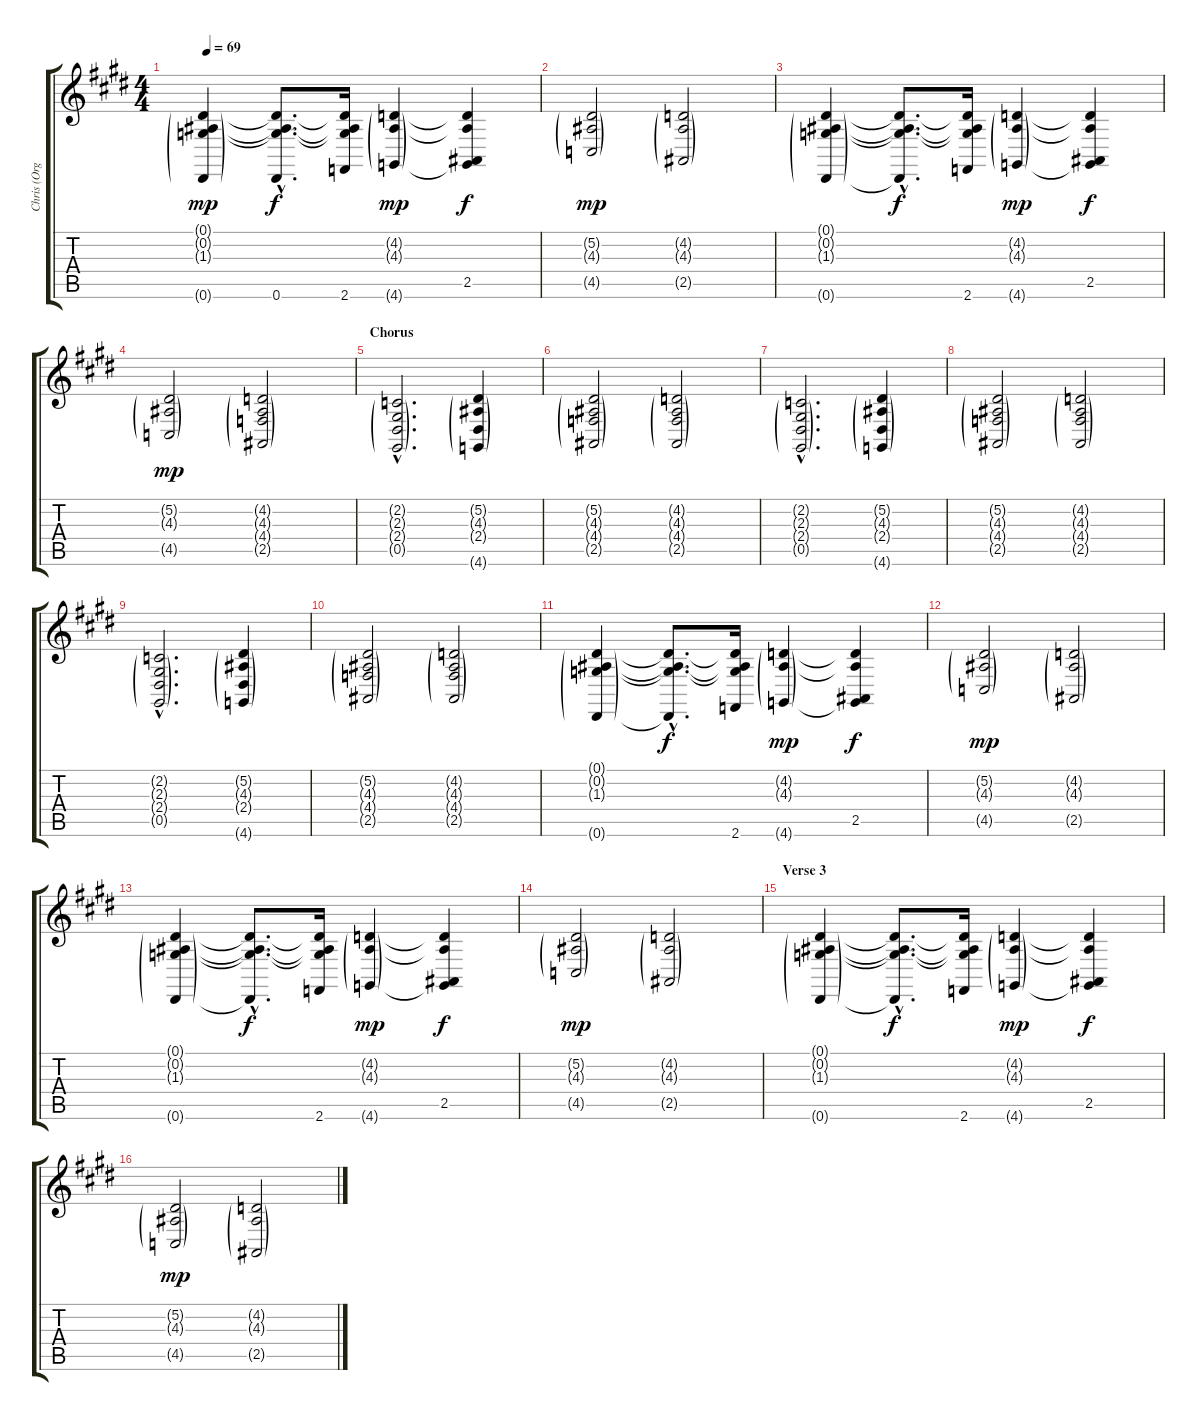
\track ("Chris (Organ 1)" "Chris (Org") {instrument drawbarorgan}
\staff {score tabs}
\tuning (Eb4 Bb3 Gb3 Db3 Ab2 Eb2) {hide}
\ts (4 4)
\tempo 69
\clef g2
\ks e
(0.1{g} 0.2{g} 1.3{g} 0.6{g}).4{dy mp} (0.1{hac t} 0.2{hac t} 1.3{hac t} 0.6{hac}).8{d dy f} (0.1{t} 0.2{t} 1.3{t} 2.6).16 (4.2{g} 4.3{g} 4.6{g}).4{dy mp} (4.2{t} 4.3{t} 2.5 4.6{t}).4{dy f} |
(5.2{g} 4.3{g} 4.5{g}).2{dy mp} (4.2{g} 4.3{g} 2.5{g}).2 |
(0.1{g} 0.2{g} 1.3{g} 0.6{g}).4 (0.1{hac t} 0.2{hac t} 1.3{hac t} 0.6{hac t}).8{d dy f} (0.1{t} 0.2{t} 1.3{t} 2.6).16 (4.2{g} 4.3{g} 4.6{g}).4{dy mp} (4.2{t} 4.3{t} 2.5 4.6{t}).4{dy f} |
(5.2{g} 4.3{g} 4.5{g}).2{dy mp} (4.2{g} 4.3{g} 4.4{g} 2.5{g}).2 |
\section ("" "Chorus")
(2.2{g hac} 2.3{g hac} 2.4{g hac} 0.5{g hac}).2{d} (5.2{g} 4.3{g} 2.4{g} 4.6{g}).4 |
(5.2{g} 4.3{g} 4.4{g} 2.5{g}).2 (4.2{g} 4.3{g} 4.4{g} 2.5{g}).2 |
(2.2{g hac} 2.3{g hac} 2.4{g hac} 0.5{g hac}).2{d} (5.2{g} 4.3{g} 2.4{g} 4.6{g}).4 |
(5.2{g} 4.3{g} 4.4{g} 2.5{g}).2 (4.2{g} 4.3{g} 4.4{g} 2.5{g}).2 |
(2.2{g hac} 2.3{g hac} 2.4{g hac} 0.5{g hac}).2{d} (5.2{g} 4.3{g} 2.4{g} 4.6{g}).4 |
(5.2{g} 4.3{g} 4.4{g} 2.5{g}).2 (4.2{g} 4.3{g} 4.4{g} 2.5{g}).2 |
(0.1{g} 0.2{g} 1.3{g} 0.6{g}).4 (0.1{hac t} 0.2{hac t} 1.3{hac t} 0.6{hac t}).8{d dy f} (0.1{t} 0.2{t} 1.3{t} 2.6).16 (4.2{g} 4.3{g} 4.6{g}).4{dy mp} (4.2{t} 4.3{t} 2.5 4.6{t}).4{dy f} |
(5.2{g} 4.3{g} 4.5{g}).2{dy mp} (4.2{g} 4.3{g} 2.5{g}).2 |
(0.1{g} 0.2{g} 1.3{g} 0.6{g}).4 (0.1{hac t} 0.2{hac t} 1.3{hac t} 0.6{hac t}).8{d dy f} (0.1{t} 0.2{t} 1.3{t} 2.6).16 (4.2{g} 4.3{g} 4.6{g}).4{dy mp} (4.2{t} 4.3{t} 2.5 4.6{t}).4{dy f} |
(5.2{g} 4.3{g} 4.5{g}).2{dy mp} (4.2{g} 4.3{g} 2.5{g}).2 |
\section ("" "Verse 3")
(0.1{g} 0.2{g} 1.3{g} 0.6{g}).4 (0.1{hac t} 0.2{hac t} 1.3{hac t} 0.6{hac t}).8{d dy f} (0.1{t} 0.2{t} 1.3{t} 2.6).16 (4.2{g} 4.3{g} 4.6{g}).4{dy mp} (4.2{t} 4.3{t} 2.5 4.6{t}).4{dy f} |
(5.2{g} 4.3{g} 4.5{g}).2{dy mp} (4.2{g} 4.3{g} 2.5{g}).2
